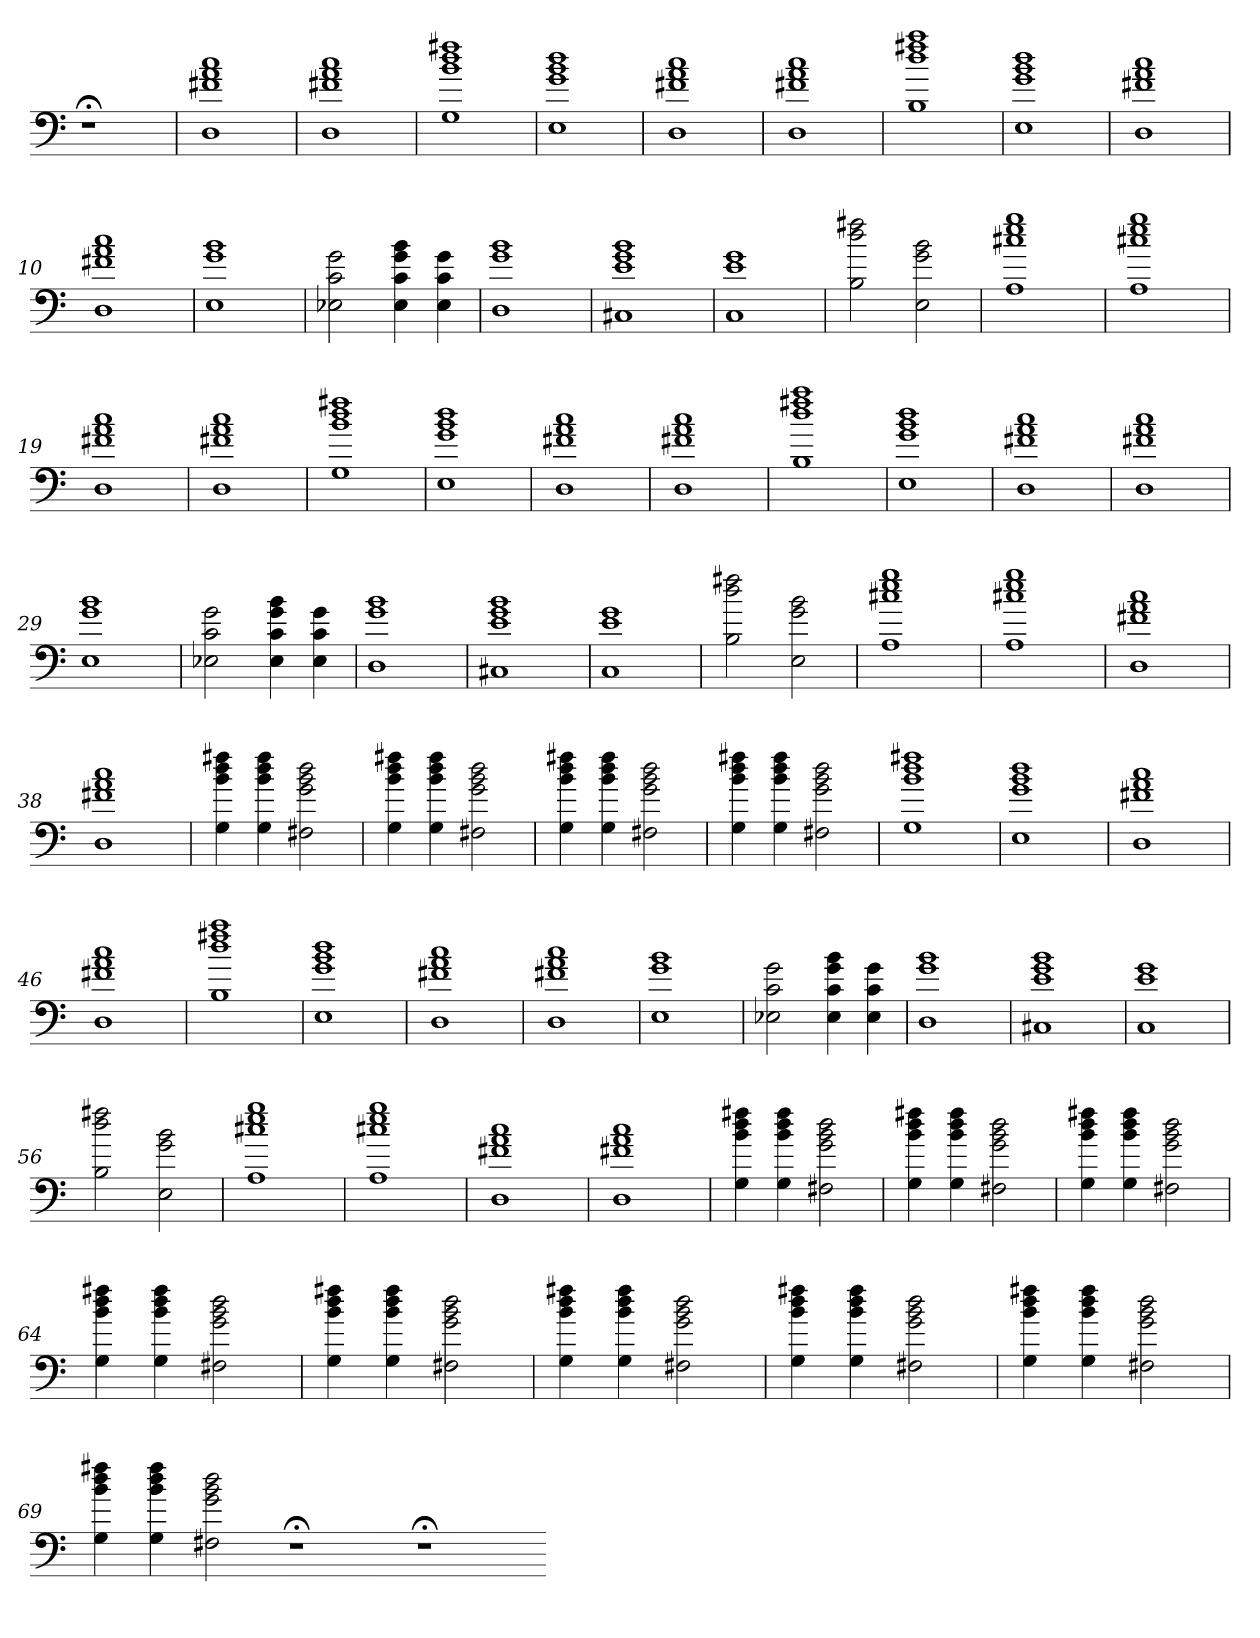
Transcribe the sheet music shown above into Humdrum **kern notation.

**kern
*part1
*staff1
=
1r;<
=1
1D 1f#X 1a 1cc
=2
1D 1f#X 1a 1cc
=3
1G 1b 1dd 1ff#X
=4
1E 1g 1b 1dd
=5
1D 1f#X 1a 1cc
=6
1D 1f#X 1a 1cc
=7
1B 1dd 1ff#X 1aa
=8
1E 1g 1b 1dd
=9
1D 1f#X 1a 1cc
=10
1D 1f#X 1a 1cc
=11
1E 1g 1b
=12
2E-X 2c 2g
4E- 4c 4g 4b
4E- 4c 4g
=13
1D 1g 1b
=14
1C#X 1e 1g 1b
=15
1C 1e 1g
=16
2B 2dd 2ff#X
2E 2g 2b
=17
1A 1cc#X 1ee 1gg
=18
1A 1cc#X 1ee 1gg
=19
1D 1f#X 1a 1cc
=20
1D 1f#X 1a 1cc
=21
1G 1b 1dd 1ff#X
=22
1E 1g 1b 1dd
=23
1D 1f#X 1a 1cc
=24
1D 1f#X 1a 1cc
=25
1B 1dd 1ff#X 1aa
=26
1E 1g 1b 1dd
=27
1D 1f#X 1a 1cc
=28
1D 1f#X 1a 1cc
=29
1E 1g 1b
=30
2E-X 2c 2g
4E- 4c 4g 4b
4E- 4c 4g
=31
1D 1g 1b
=32
1C#X 1e 1g 1b
=33
1C 1e 1g
=34
2B 2dd 2ff#X
2E 2g 2b
=35
1A 1cc#X 1ee 1gg
=36
1A 1cc#X 1ee 1gg
=37
1D 1f#X 1a 1cc
=38
1D 1f#X 1a 1cc
=39
4G 4b 4dd 4ff#X
4G 4b 4dd 4ff#
2F#X 2g 2b 2dd
=40
4G 4b 4dd 4ff#X
4G 4b 4dd 4ff#
2F#X 2g 2b 2dd
=41
4G 4b 4dd 4ff#X
4G 4b 4dd 4ff#
2F#X 2g 2b 2dd
=42
4G 4b 4dd 4ff#X
4G 4b 4dd 4ff#
2F#X 2g 2b 2dd
=43
1G 1b 1dd 1ff#X
=44
1E 1g 1b 1dd
=45
1D 1f#X 1a 1cc
=46
1D 1f#X 1a 1cc
=47
1B 1dd 1ff#X 1aa
=48
1E 1g 1b 1dd
=49
1D 1f#X 1a 1cc
=50
1D 1f#X 1a 1cc
=51
1E 1g 1b
=52
2E-X 2c 2g
4E- 4c 4g 4b
4E- 4c 4g
=53
1D 1g 1b
=54
1C#X 1e 1g 1b
=55
1C 1e 1g
=56
2B 2dd 2ff#X
2E 2g 2b
=57
1A 1cc#X 1ee 1gg
=58
1A 1cc#X 1ee 1gg
=59
1D 1f#X 1a 1cc
=60
1D 1f#X 1a 1cc
=61
4G 4b 4dd 4ff#X
4G 4b 4dd 4ff#
2F#X 2g 2b 2dd
=62
4G 4b 4dd 4ff#X
4G 4b 4dd 4ff#
2F#X 2g 2b 2dd
=63
4G 4b 4dd 4ff#X
4G 4b 4dd 4ff#
2F#X 2g 2b 2dd
=64
4G 4b 4dd 4ff#X
4G 4b 4dd 4ff#
2F#X 2g 2b 2dd
=65
4G 4b 4dd 4ff#X
4G 4b 4dd 4ff#
2F#X 2g 2b 2dd
=66
4G 4b 4dd 4ff#X
4G 4b 4dd 4ff#
2F#X 2g 2b 2dd
=67
4G 4b 4dd 4ff#X
4G 4b 4dd 4ff#
2F#X 2g 2b 2dd
=68
4G 4b 4dd 4ff#X
4G 4b 4dd 4ff#
2F#X 2g 2b 2dd
=69
4G 4b 4dd 4ff#X
4G 4b 4dd 4ff#
2F#X 2g 2b 2dd
1r;<
1r;<
=-
*-
